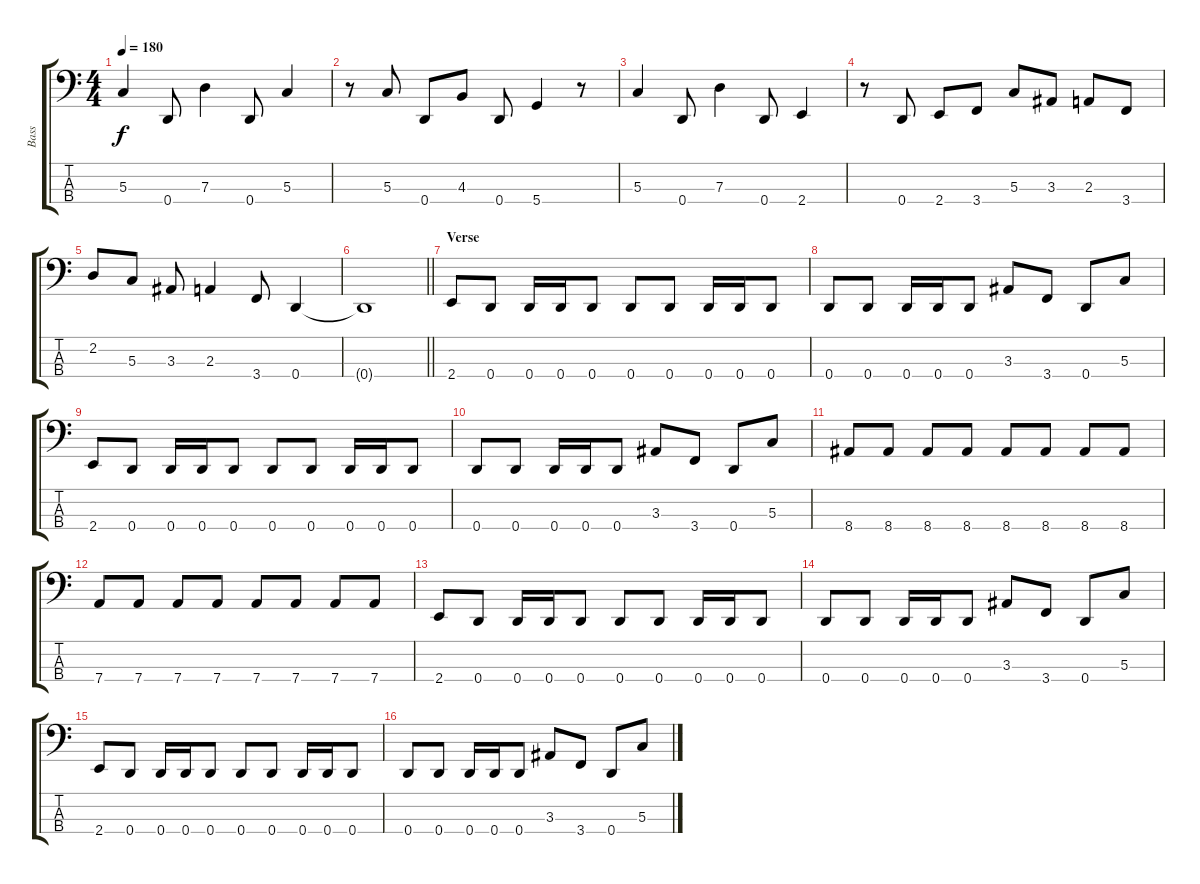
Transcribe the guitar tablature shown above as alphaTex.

\track ("Bass" "Bass") {instrument electricbassfinger}
\staff {score tabs}
\tuning (F2 C2 G1 D1) {hide}
\ts (4 4)
\tempo 180
\clef f4
\ks c
5.3.4{dy f} 0.4.8 7.3.4 0.4.8 5.3.4 |
r.8 5.3.8 0.4.8 4.3.8 0.4.8 5.4.4 r.8 |
5.3.4 0.4.8 7.3.4 0.4.8 2.4.4 |
r.8 0.4.8 2.4.8 3.4.8 5.3.8 3.3.8 2.3.8 3.4.8 |
2.2.8 5.3.8 3.3.8 2.3.4 3.4.8 0.4.4 |
\barLineRight lightlight
0.4{t}.1 |
\section ("" "Verse")
2.4.8 0.4.8 0.4.16 0.4.16 0.4.8 0.4.8 0.4.8 0.4.16 0.4.16 0.4.8 |
0.4.8 0.4.8 0.4.16 0.4.16 0.4.8 3.3.8 3.4.8 0.4.8 5.3.8 |
2.4.8 0.4.8 0.4.16 0.4.16 0.4.8 0.4.8 0.4.8 0.4.16 0.4.16 0.4.8 |
0.4.8 0.4.8 0.4.16 0.4.16 0.4.8 3.3.8 3.4.8 0.4.8 5.3.8 |
8.4.8 8.4.8 8.4.8 8.4.8 8.4.8 8.4.8 8.4.8 8.4.8 |
7.4.8 7.4.8 7.4.8 7.4.8 7.4.8 7.4.8 7.4.8 7.4.8 |
2.4.8 0.4.8 0.4.16 0.4.16 0.4.8 0.4.8 0.4.8 0.4.16 0.4.16 0.4.8 |
0.4.8 0.4.8 0.4.16 0.4.16 0.4.8 3.3.8 3.4.8 0.4.8 5.3.8 |
2.4.8 0.4.8 0.4.16 0.4.16 0.4.8 0.4.8 0.4.8 0.4.16 0.4.16 0.4.8 |
0.4.8 0.4.8 0.4.16 0.4.16 0.4.8 3.3.8 3.4.8 0.4.8 5.3.8
